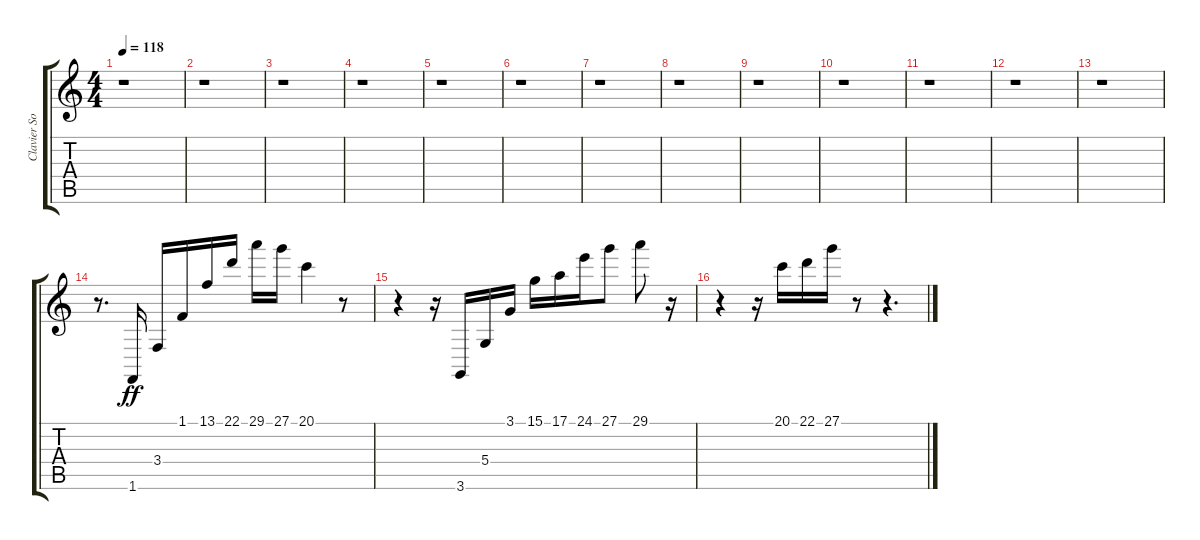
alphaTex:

\track ("Clavier Solo" "Clavier So") {instrument lead1square}
\staff {score tabs}
\tuning (E4 B3 G3 D3 A2 E2) {hide}
\ts (4 4)
\tempo 118
\clef g2
\ks c
r.1{dy ff} |
r.1 |
r.1 |
r.1 |
r.1 |
r.1 |
r.1 |
r.1 |
r.1 |
r.1 |
r.1 |
r.1 |
r.1 |
r.8{d} 1.6.16 3.4.16 1.1.16 13.1.16 22.1.16 29.1.16 27.1.16 20.1.4 r.8 |
r.4 r.16 3.6.16 5.4.16 3.1.16 15.1.16 17.1.16 24.1.16 27.1.8 29.1.8 r.16 |
r.4 r.16 20.1.16 22.1.16 27.1.16 r.8 r.4{d}
